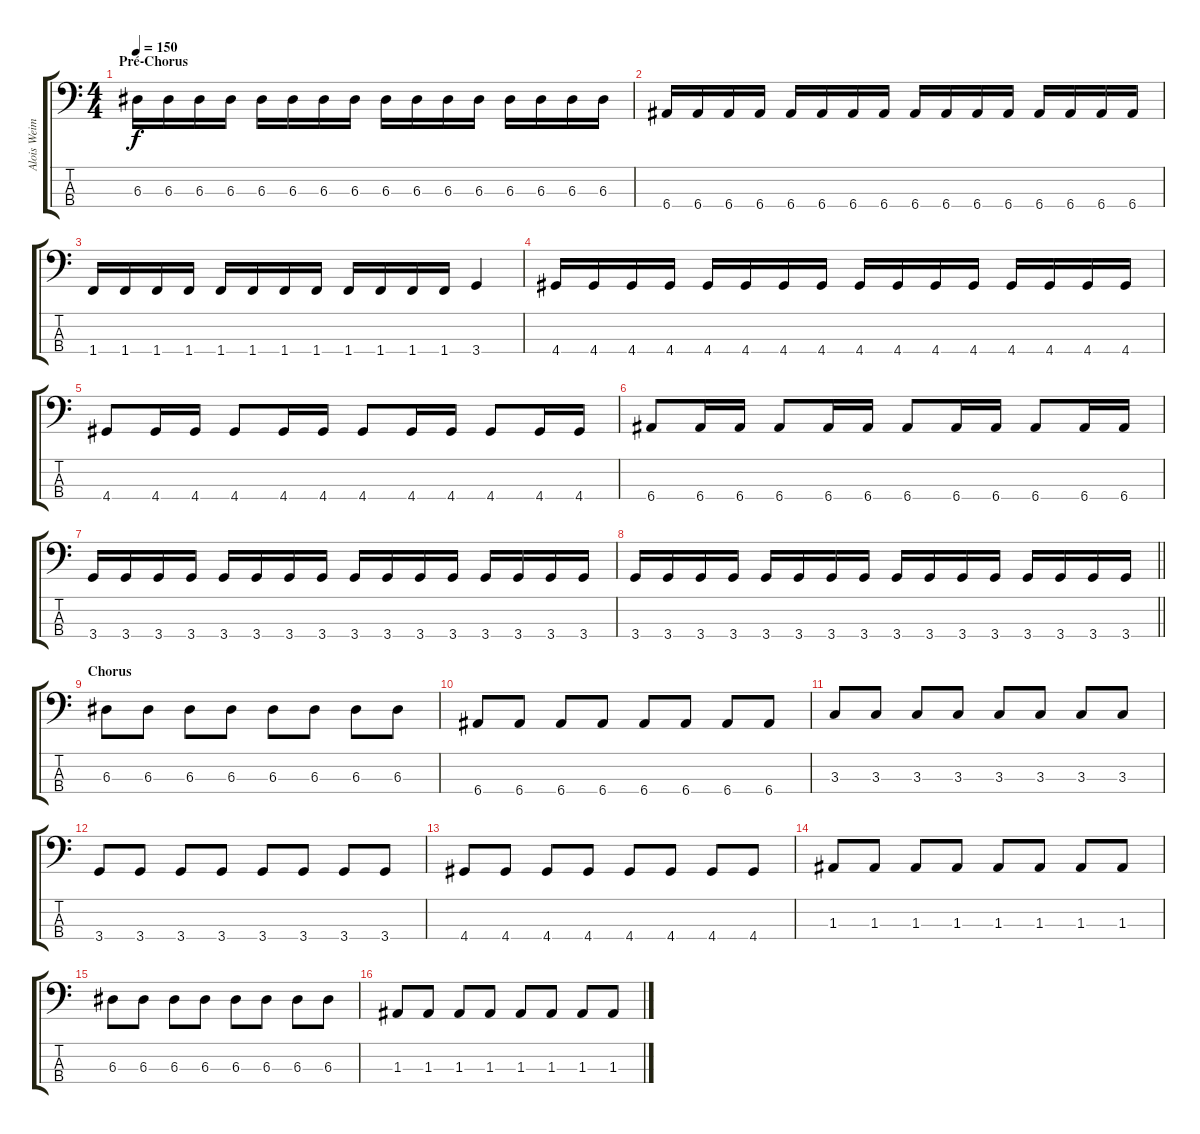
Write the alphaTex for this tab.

\track ("Alois Weimer" "Alois Weim") {instrument electricbasspick}
\staff {score tabs}
\tuning (G2 D2 A1 E1) {hide}
\ts (4 4)
\section ("" "Pré-Chorus")
\tempo 150
\clef f4
\ks c
6.3.16{dy f} 6.3.16 6.3.16 6.3.16 6.3.16 6.3.16 6.3.16 6.3.16 6.3.16 6.3.16 6.3.16 6.3.16 6.3.16 6.3.16 6.3.16 6.3.16 |
6.4.16 6.4.16 6.4.16 6.4.16 6.4.16 6.4.16 6.4.16 6.4.16 6.4.16 6.4.16 6.4.16 6.4.16 6.4.16 6.4.16 6.4.16 6.4.16 |
1.4.16 1.4.16 1.4.16 1.4.16 1.4.16 1.4.16 1.4.16 1.4.16 1.4.16 1.4.16 1.4.16 1.4.16 3.4.4 |
4.4.16 4.4.16 4.4.16 4.4.16 4.4.16 4.4.16 4.4.16 4.4.16 4.4.16 4.4.16 4.4.16 4.4.16 4.4.16 4.4.16 4.4.16 4.4.16 |
4.4.8 4.4.16 4.4.16 4.4.8 4.4.16 4.4.16 4.4.8 4.4.16 4.4.16 4.4.8 4.4.16 4.4.16 |
6.4.8 6.4.16 6.4.16 6.4.8 6.4.16 6.4.16 6.4.8 6.4.16 6.4.16 6.4.8 6.4.16 6.4.16 |
3.4.16 3.4.16 3.4.16 3.4.16 3.4.16 3.4.16 3.4.16 3.4.16 3.4.16 3.4.16 3.4.16 3.4.16 3.4.16 3.4.16 3.4.16 3.4.16 |
\barLineRight lightlight
3.4.16 3.4.16 3.4.16 3.4.16 3.4.16 3.4.16 3.4.16 3.4.16 3.4.16 3.4.16 3.4.16 3.4.16 3.4.16 3.4.16 3.4.16 3.4.16 |
\section ("" "Chorus")
6.3.8 6.3.8 6.3.8 6.3.8 6.3.8 6.3.8 6.3.8 6.3.8 |
6.4.8 6.4.8 6.4.8 6.4.8 6.4.8 6.4.8 6.4.8 6.4.8 |
3.3.8 3.3.8 3.3.8 3.3.8 3.3.8 3.3.8 3.3.8 3.3.8 |
3.4.8 3.4.8 3.4.8 3.4.8 3.4.8 3.4.8 3.4.8 3.4.8 |
4.4.8 4.4.8 4.4.8 4.4.8 4.4.8 4.4.8 4.4.8 4.4.8 |
1.3.8 1.3.8 1.3.8 1.3.8 1.3.8 1.3.8 1.3.8 1.3.8 |
6.3.8 6.3.8 6.3.8 6.3.8 6.3.8 6.3.8 6.3.8 6.3.8 |
1.3.8 1.3.8 1.3.8 1.3.8 1.3.8 1.3.8 1.3.8 1.3.8
